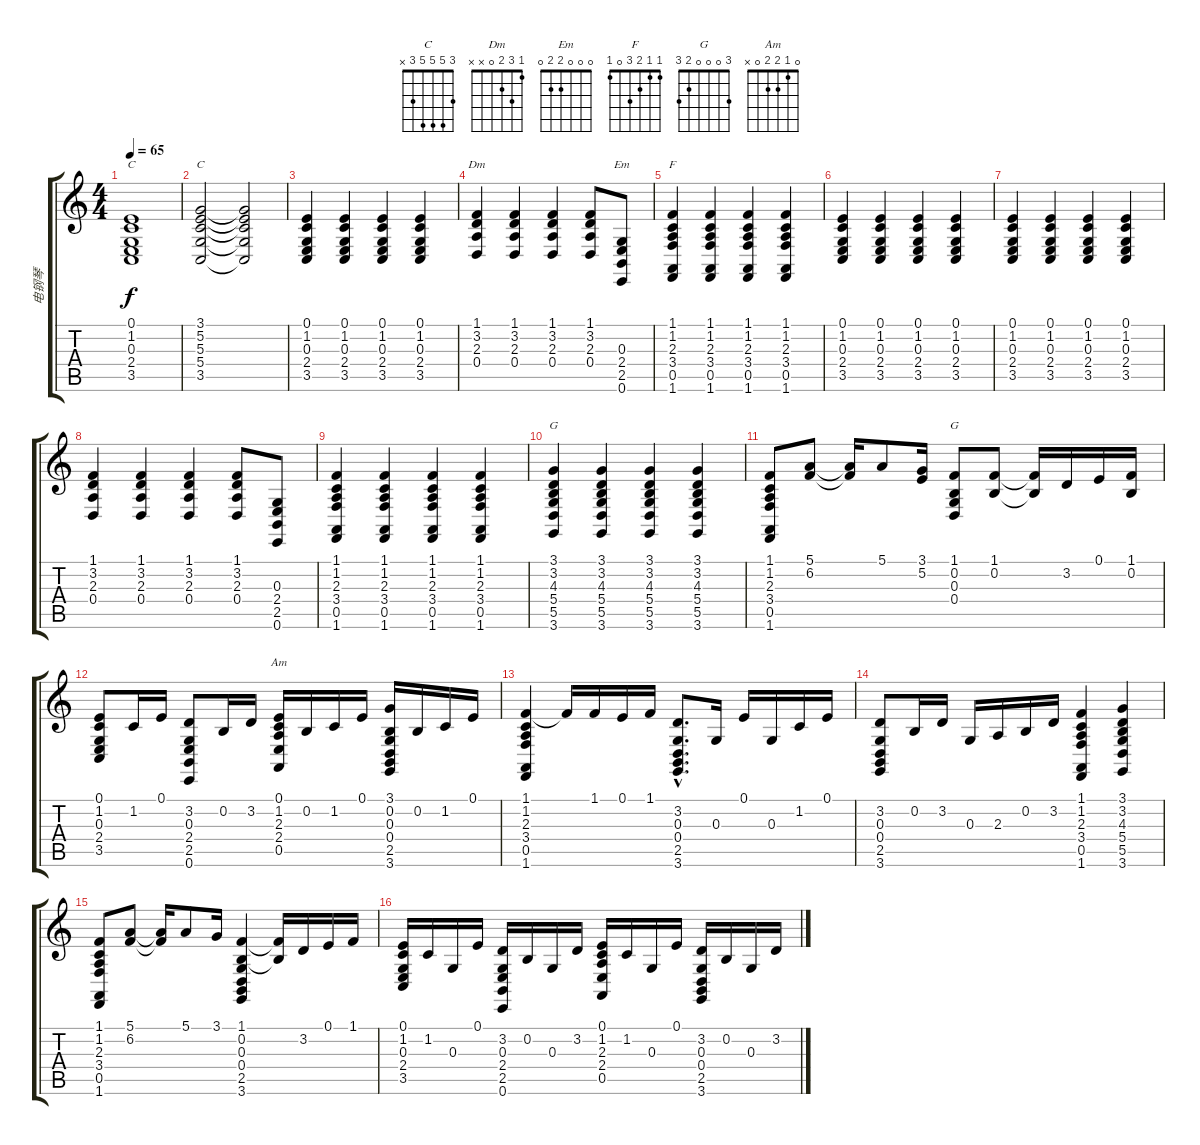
\track ("电钢琴" "电钢琴") {instrument electricgrandpiano}
\staff {score tabs}
\tuning (E4 B3 G3 D3 A2 E2) {hide}
\chord ("C" 0 1 0 2 3 x)
\chord ("C" 3 5 5 5 3 x)
\chord ("Dm" 1 3 2 0 x x)
\chord ("Em" 0 0 0 2 2 0)
\chord ("F" 1 1 2 3 0 1)
\chord ("G" 3 3 4 5 5 3)
\chord ("G" 3 0 0 0 2 3)
\chord ("Am" 0 1 2 2 0 x)
\ts (4 4)
\tempo 65
\clef g2
\ks c
(0.1 1.2 0.3 2.4 3.5).1{ch "C" dy f} |
(3.1 5.2 5.3 5.4 3.5).2{ch "C"} (3.1{t} 5.2{t} 5.3{t} 5.4{t} 3.5{t}).2 |
(0.1 1.2 0.3 2.4 3.5).4 (0.1 1.2 0.3 2.4 3.5).4 (0.1 1.2 0.3 2.4 3.5).4 (0.1 1.2 0.3 2.4 3.5).4 |
(1.1 3.2 2.3 0.4).4{ch "Dm"} (1.1 3.2 2.3 0.4).4 (1.1 3.2 2.3 0.4).4 (1.1 3.2 2.3 0.4).8 (0.3 2.4 2.5 0.6).8{ch "Em"} |
(1.1 1.2 2.3 3.4 0.5 1.6).4{ch "F"} (1.1 1.2 2.3 3.4 0.5 1.6).4 (1.1 1.2 2.3 3.4 0.5 1.6).4 (1.1 1.2 2.3 3.4 0.5 1.6).4 |
(0.1 1.2 0.3 2.4 3.5).4 (0.1 1.2 0.3 2.4 3.5).4 (0.1 1.2 0.3 2.4 3.5).4 (0.1 1.2 0.3 2.4 3.5).4 |
(0.1 1.2 0.3 2.4 3.5).4 (0.1 1.2 0.3 2.4 3.5).4 (0.1 1.2 0.3 2.4 3.5).4 (0.1 1.2 0.3 2.4 3.5).4 |
(1.1 3.2 2.3 0.4).4 (1.1 3.2 2.3 0.4).4 (1.1 3.2 2.3 0.4).4 (1.1 3.2 2.3 0.4).8 (0.3 2.4 2.5 0.6).8 |
(1.1 1.2 2.3 3.4 0.5 1.6).4 (1.1 1.2 2.3 3.4 0.5 1.6).4 (1.1 1.2 2.3 3.4 0.5 1.6).4 (1.1 1.2 2.3 3.4 0.5 1.6).4 |
(3.1 3.2 4.3 5.4 5.5 3.6).4{ch "G"} (3.1 3.2 4.3 5.4 5.5 3.6).4 (3.1 3.2 4.3 5.4 5.5 3.6).4 (3.1 3.2 4.3 5.4 5.5 3.6).4 |
(1.1 1.2 2.3 3.4 0.5 1.6).8 (5.1 6.2).8 (5.1{t} 6.2{t}).16 5.1.8 (3.1 5.2).16 (1.1 0.2 0.3 0.4).8{ch "G"} (1.1 0.2).8 (1.1{t} 0.2{t}).16 3.2.16 0.1.16 (1.1 0.2).16 |
(0.1 1.2 0.3 2.4 3.5).8 1.2.16 0.1.16 (3.2 0.3 2.4 2.5 0.6).8 0.2.16 3.2.16 (0.1 1.2 2.3 2.4 0.5).16{ch "Am"} 0.2.16 1.2.16 0.1.16 (3.1 0.2 0.3 0.4 2.5 3.6).16 0.2.16 1.2.16 0.1.16 |
(1.1 1.2 2.3 3.4 0.5 1.6).4 1.1{t}.16 1.1.16 0.1.16 1.1.16 (3.2{hac} 0.3{hac} 0.4{hac} 2.5{hac} 3.6{hac}).8{d} 0.3.16 0.1.16 0.3.16 1.2.16 0.1.16 |
(3.2 0.3 0.4 2.5 3.6).8 0.2.16 3.2.16 0.3.16 2.3.16 0.2.16 3.2.16 (1.1 1.2 2.3 3.4 0.5 1.6).4 (3.1 3.2 4.3 5.4 5.5 3.6).4 |
(1.1 1.2 2.3 3.4 0.5 1.6).8 (5.1 6.2).8 (5.1{t} 6.2{t}).16 5.1.8 3.1.16 (1.1 0.2 0.3 0.4 2.5 3.6).4 (1.1{t} 0.2{t}).16 3.2.16 0.1.16 1.1.16 |
(0.1 1.2 0.3 2.4 3.5).16 1.2.16 0.3.16 0.1.16 (3.2 0.3 2.4 2.5 0.6).16 0.2.16 0.3.16 3.2.16 (0.1 1.2 2.3 2.4 0.5).16 1.2.16 0.3.16 0.1.16 (3.2 0.3 0.4 2.5 3.6).16 0.2.16 0.3.16 3.2.16
